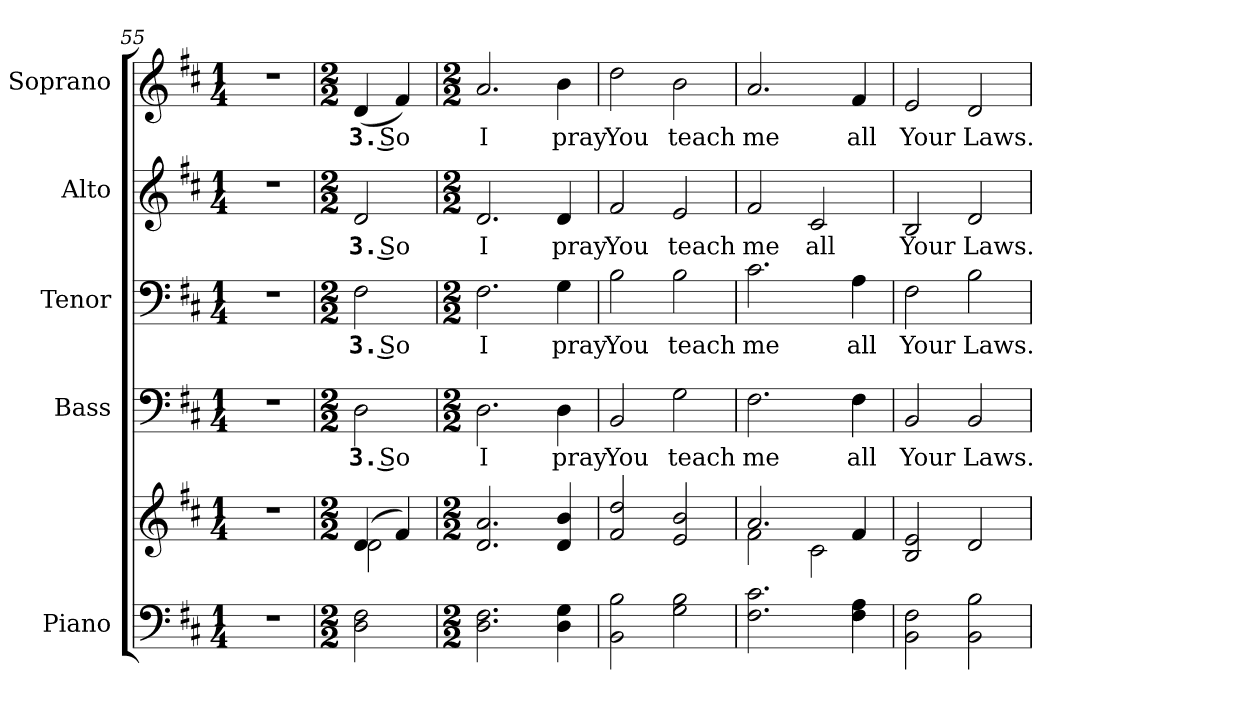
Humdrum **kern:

**kern	**kern	**kern	**text	**kern	**text	**kern	**text	**kern	**text
*part5	*part5	*part4	*part4	*part3	*part3	*part2	*part2	*part1	*part1
*staff6	*staff5	*staff4	*staff4	*staff3	*staff3	*staff2	*staff2	*staff1	*staff1
*I"Piano	*	*I"Bass	*	*I"Tenor	*	*I"Alto	*	*I"Soprano	*
*I'Pno.	*	*I'B.	*	*I'T.	*	*I'A.	*	*I'S.	*
*clefF4	*clefG2	*clefF4	*	*clefF4	*	*clefG2	*	*clefG2	*
*k[f#c#]	*k[f#c#]	*k[f#c#]	*	*k[f#c#]	*	*k[f#c#]	*	*k[f#c#]	*
*D:	*D:	*D:	*	*D:	*	*D:	*	*D:	*
*M1/4	*M1/4	*M1/4	*	*M1/4	*	*M1/4	*	*M1/4	*
=55	=55	=55	=55	=55	=55	=55	=55	=55	=55
!LO:N:vis=1	!LO:N:vis=1	!LO:N:vis=1	!	!LO:N:vis=1	!	!LO:N:vis=1	!	!LO:N:vis=1	!
4r	4r	4r	.	4r	.	4r	.	4r	.
=56	=56	=56	=56	=56	=56	=56	=56	=56	=56
*M2/2	*M2/2	*M2/2	*	*M2/2	*	*M2/2	*	*M2/2	*
*	*^	*	*	*	*	*	*	*	*
!	!	!	!	!LO:LY:b:color=#000000	!	!	!	!	!	!
!	!	!	!	!	!	!LO:LY:b:color=#000000	!	!	!	!
!	!	!	!	!	!	!	!	!LO:LY:b:color=#000000	!	!
!	!	!	!	!	!	!	!	!	!	!LO:LY:b:color=#000000
2Di\ 2F#i	(4di/	2di\	2Di\	3. So	2F#i\	3. So	2di/	3. So	(4di/	3. So
.	4f#i/)	.	.	.	.	.	.	.	4f#i/)	.
*	*v	*v	*	*	*	*	*	*	*	*
=57	=57	=57	=57	=57	=57	=57	=57	=57	=57
*M2/2	*M2/2	*M2/2	*	*M2/2	*	*M2/2	*	*M2/2	*
!	!	!	!LO:LY:b:color=#000000	!	!	!	!	!	!
!	!	!	!	!	!LO:LY:b:color=#000000	!	!	!	!
!	!	!	!	!	!	!	!LO:LY:b:color=#000000	!	!
!	!	!	!	!	!	!	!	!	!LO:LY:b:color=#000000
2.Di\ 2.F#i	2.di/ 2.ai	2.Di\	I	2.F#i\	I	2.di/	I	2.ai/	I
!	!	!	!LO:LY:b:color=#000000	!	!	!	!	!	!
!	!	!	!	!	!LO:LY:b:color=#000000	!	!	!	!
!	!	!	!	!	!	!	!LO:LY:b:color=#000000	!	!
!	!	!	!	!	!	!	!	!	!LO:LY:b:color=#000000
4Di\ 4Gi	4di/ 4bi	4Di\	pray	4Gi\	pray	4di/	pray	4bi\	pray
=58	=58	=58	=58	=58	=58	=58	=58	=58	=58
!	!	!	!LO:LY:b:color=#000000	!	!	!	!	!	!
!	!	!	!	!	!LO:LY:b:color=#000000	!	!	!	!
!	!	!	!	!	!	!	!LO:LY:b:color=#000000	!	!
!	!	!	!	!	!	!	!	!	!LO:LY:b:color=#000000
2BBi\ 2Bi	2f#i/ 2ddi	2BBi/	You	2Bi\	You	2f#i/	You	2ddi\	You
!	!	!	!LO:LY:b:color=#000000	!	!	!	!	!	!
!	!	!	!	!	!LO:LY:b:color=#000000	!	!	!	!
!	!	!	!	!	!	!	!LO:LY:b:color=#000000	!	!
!	!	!	!	!	!	!	!	!	!LO:LY:b:color=#000000
2Gi\ 2Bi	2ei/ 2bi	2Gi\	teach	2Bi\	teach	2ei/	teach	2bi\	teach
!!LO:PB:g=z
=59	=59	=59	=59	=59	=59	=59	=59	=59	=59
*	*^	*	*	*	*	*	*	*	*
!	!	!	!	!LO:LY:b:color=#000000	!	!	!	!	!	!
!	!	!	!	!	!	!LO:LY:b:color=#000000	!	!	!	!
!	!	!	!	!	!	!	!	!LO:LY:b:color=#000000	!	!
!	!	!	!	!	!	!	!	!	!	!LO:LY:b:color=#000000
2.F#i\ 2.c#i	2.ai/	2f#i\	2.F#i\	me	2.c#i\	me	2f#i/	me	2.ai/	me
!	!	!	!	!	!	!	!	!LO:LY:b:color=#000000	!	!
.	.	2c#i\	.	.	.	.	2c#i/	all	.	.
!	!	!	!	!LO:LY:b:color=#000000	!	!	!	!	!	!
!	!	!	!	!	!	!LO:LY:b:color=#000000	!	!	!	!
!	!	!	!	!	!	!	!	!	!	!LO:LY:b:color=#000000
4F#i\ 4Ai	4f#i/	.	4F#i\	all	4Ai\	all	.	.	4f#i/	all
*	*v	*v	*	*	*	*	*	*	*	*
=60	=60	=60	=60	=60	=60	=60	=60	=60	=60
!	!	!	!LO:LY:b:color=#000000	!	!	!	!	!	!
!	!	!	!	!	!LO:LY:b:color=#000000	!	!	!	!
!	!	!	!	!	!	!	!LO:LY:b:color=#000000	!	!
!	!	!	!	!	!	!	!	!	!LO:LY:b:color=#000000
2BBi\ 2F#i	2Bi/ 2ei	2BBi/	Your	2F#i\	Your	2Bi/	Your	2ei/	Your
!	!	!	!LO:LY:b:color=#000000	!	!	!	!	!	!
!	!	!	!	!	!LO:LY:b:color=#000000	!	!	!	!
!	!	!	!	!	!	!	!LO:LY:b:color=#000000	!	!
!	!	!	!	!	!	!	!	!	!LO:LY:b:color=#000000
2BBi\ 2Bi	2di/	2BBi/	Laws.	2Bi\	Laws.	2di/	Laws.	2di/	Laws.
=	=	=	=	=	=	=	=	=	=
*-	*-	*-	*-	*-	*-	*-	*-	*-	*-
